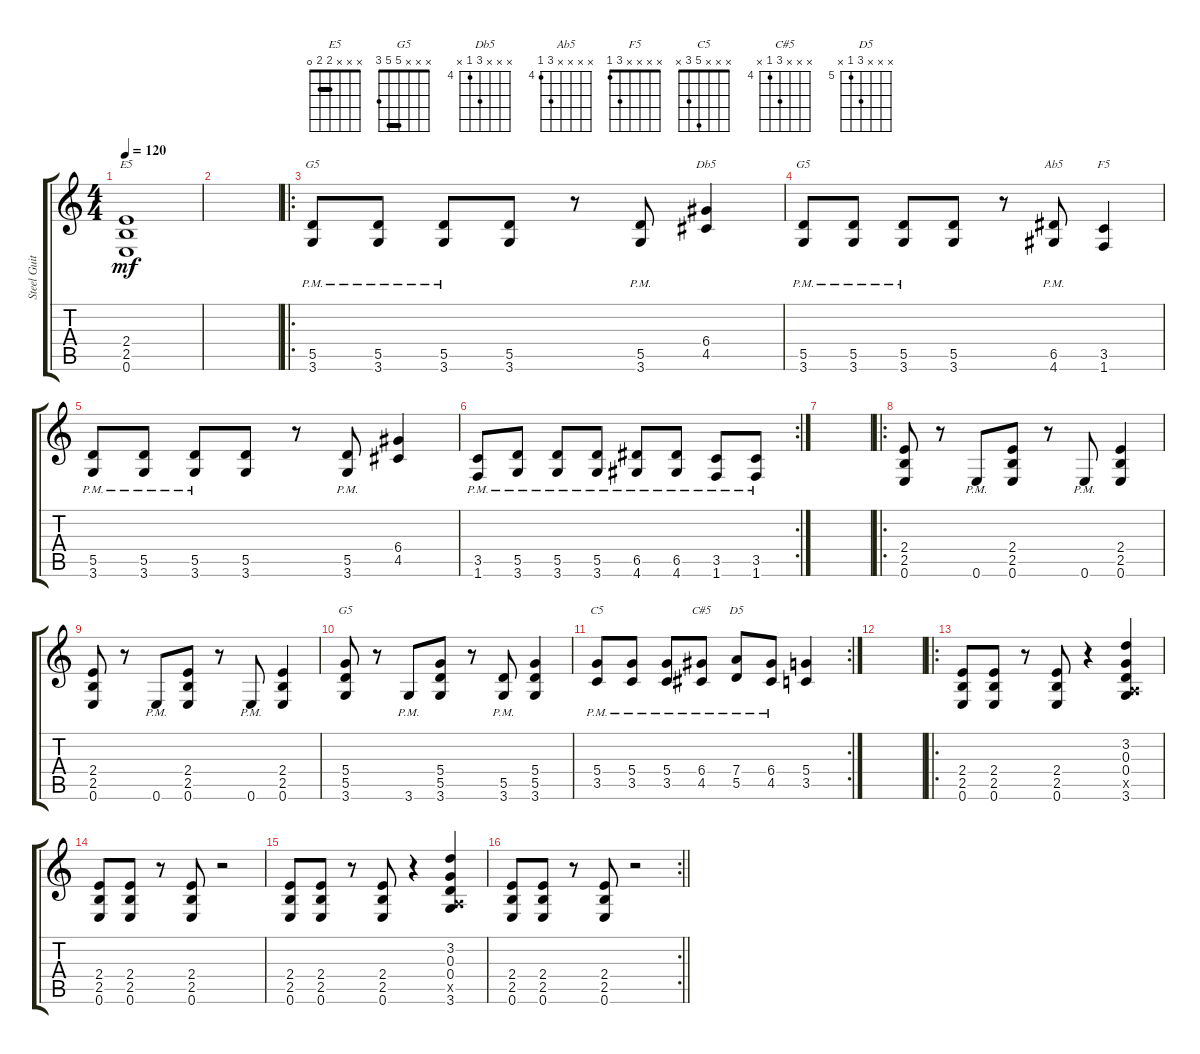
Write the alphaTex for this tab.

\track ("Steel Guitar" "Steel Guit") {instrument acousticguitarsteel}
\staff {score tabs}
\tuning (E4 B3 G3 D3 A2 E2) {hide}
\chord ("E5" x x x 2 2 0) {barre 2}
\chord ("G5" x x x x 5 3)
\chord ("Db5" x x x 6 4 x) {firstfret 4}
\chord ("G5" x 3 0 0 0 3)
\chord ("Ab5" x x x x 6 4) {firstfret 4}
\chord ("F5" x x x x 3 1)
\chord ("G5" x x x 5 5 3) {barre 5}
\chord ("C5" x x x 5 3 x)
\chord ("C#5" x x x 6 4 x) {firstfret 4}
\chord ("D5" x x x 7 5 x) {firstfret 5}
\ts (4 4)
\tempo 120
\clef g2
\ks c
(2.4 2.5 0.6).1{ch "E5" dy mf} |
|
\ro
(5.5{pm} 3.6{pm}).8{ch "G5"} (5.5{pm} 3.6{pm}).8 (5.5{pm} 3.6{pm}).8 (5.5 3.6).8 r.8 (5.5{pm} 3.6{pm}).8 (6.4 4.5).4{ch "Db5"} |
(5.5{pm} 3.6{pm}).8{ch "G5"} (5.5{pm} 3.6{pm}).8 (5.5{pm} 3.6{pm}).8 (5.5 3.6).8 r.8 (6.5{pm} 4.6{pm}).8{ch "Ab5"} (3.5 1.6).4{ch "F5"} |
(5.5{pm} 3.6{pm}).8 (5.5{pm} 3.6{pm}).8 (5.5{pm} 3.6{pm}).8 (5.5 3.6).8 r.8 (5.5{pm} 3.6{pm}).8 (6.4 4.5).4 |
\rc 2
(3.5{pm} 1.6{pm}).8 (5.5{pm} 3.6{pm}).8 (5.5{pm} 3.6{pm}).8 (5.5{pm} 3.6{pm}).8 (6.5{pm} 4.6{pm}).8 (6.5{pm} 4.6{pm}).8 (3.5{pm} 1.6{pm}).8 (3.5{pm} 1.6{pm}).8 |
|
\ro
(2.4 2.5 0.6).8 r.8 0.6{pm}.8 (2.4 2.5 0.6).8 r.8 0.6{pm}.8 (2.4 2.5 0.6).4 |
(2.4 2.5 0.6).8 r.8 0.6{pm}.8 (2.4 2.5 0.6).8 r.8 0.6{pm}.8 (2.4 2.5 0.6).4 |
(5.4 5.5 3.6).8{ch "G5"} r.8 3.6{pm}.8 (5.4 5.5 3.6).8 r.8 (5.5{pm} 3.6{pm}).8 (5.4 5.5 3.6).4 |
\rc 2
(5.4{pm} 3.5{pm}).8{ch "C5"} (5.4{pm} 3.5{pm}).8 (5.4{pm} 3.5{pm}).8 (6.4{pm} 4.5{pm}).8{ch "C#5"} (7.4{pm} 5.5{pm}).8{ch "D5"} (6.4{pm} 4.5{pm}).8 (5.4 3.5).4 |
|
\ro
(2.4 2.5 0.6).8 (2.4 2.5 0.6).8 r.8 (2.4 2.5 0.6).8 r.4 (3.2 0.3 0.4 0.5{x} 3.6).4 |
(2.4 2.5 0.6).8 (2.4 2.5 0.6).8 r.8 (2.4 2.5 0.6).8 r.2 |
(2.4 2.5 0.6).8 (2.4 2.5 0.6).8 r.8 (2.4 2.5 0.6).8 r.4 (3.2 0.3 0.4 0.5{x} 3.6).4{txt ""} |
\rc 2
\barLineRight lightlight
(2.4 2.5 0.6).8 (2.4 2.5 0.6).8 r.8 (2.4 2.5 0.6).8 r.2
